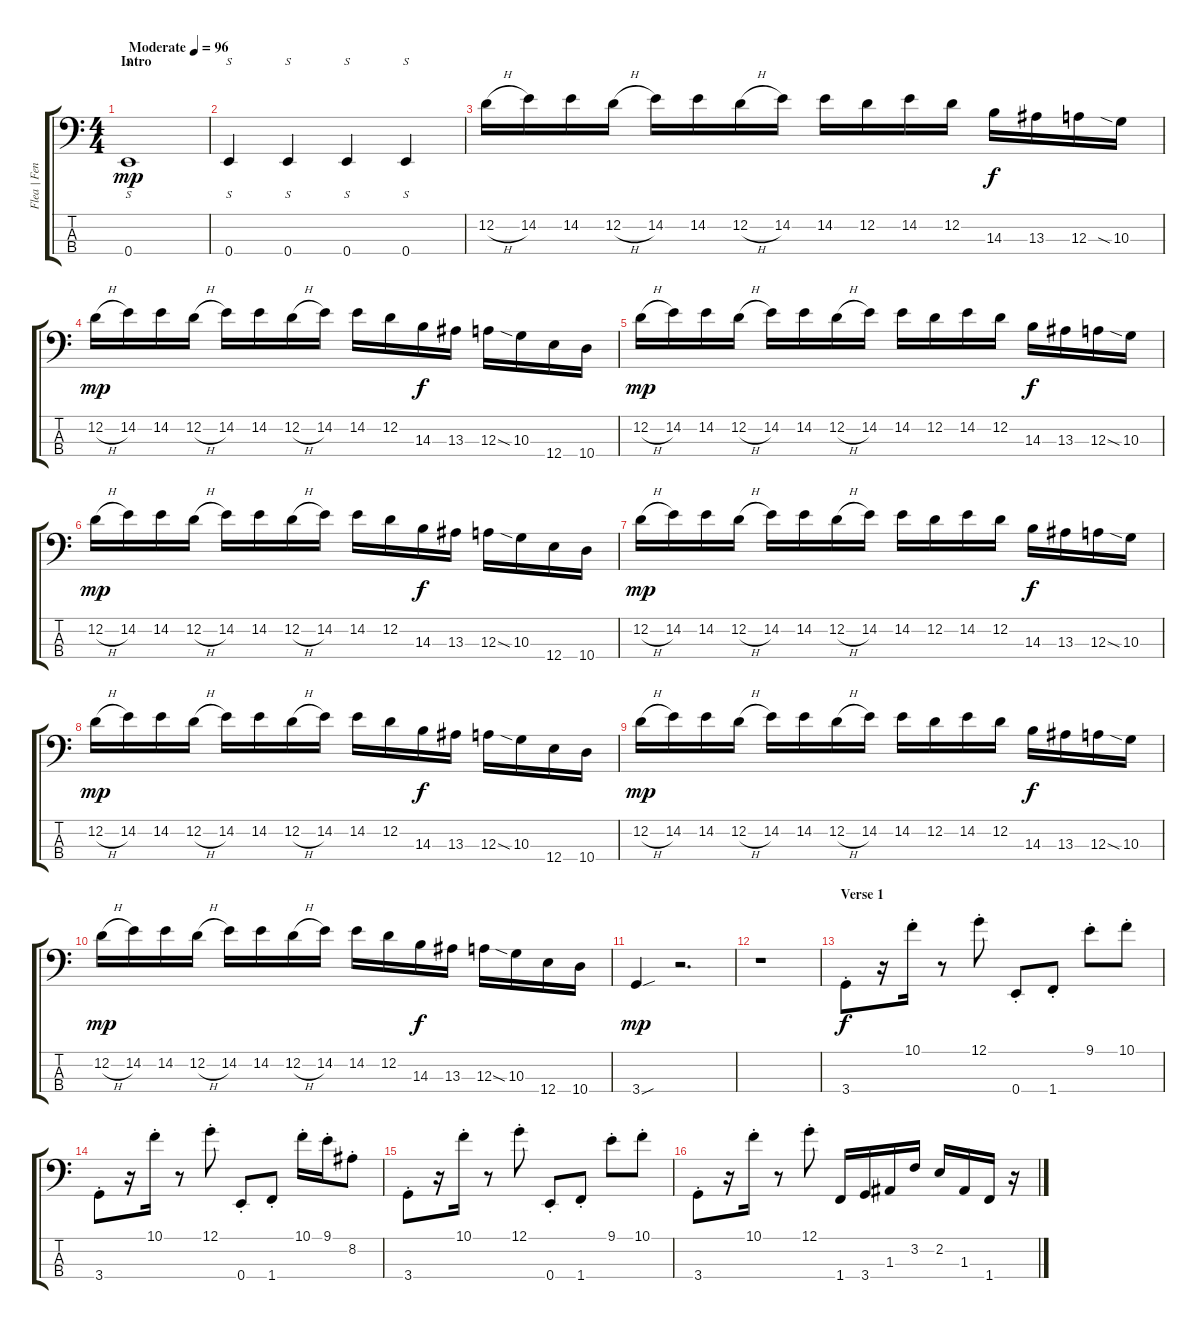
\track ("Flea | Fender Jazz Bass" "Flea | Fen") {instrument electricbassfinger}
\staff {score tabs}
\tuning (G2 D2 A1 E1) {hide}
\ts (4 4)
\section ("" "Intro")
\tempo (96 "Moderate")
\clef f4
\ks c
0.4.1{s dy mp instrument electricbassfinger} |
0.4.4{s} 0.4.4{s} 0.4.4{s} 0.4.4{s} |
12.2{h}.16 14.2.16 14.2.16 12.2{h}.16 14.2.16 14.2.16 12.2{h}.16 14.2.16 14.2.16 12.2.16 14.2.16 12.2.16 14.3.16{dy f} 13.3.16 12.3.16 10.3{sia}.16 |
12.2{h}.16{dy mp} 14.2.16 14.2.16 12.2{h}.16 14.2.16 14.2.16 12.2{h}.16 14.2.16 14.2.16 12.2.16 14.3.16{dy f} 13.3.16 12.3.16 10.3{sia}.16 12.4.16 10.4.16 |
12.2{h}.16{dy mp} 14.2.16 14.2.16 12.2{h}.16 14.2.16 14.2.16 12.2{h}.16 14.2.16 14.2.16 12.2.16 14.2.16 12.2.16 14.3.16{dy f} 13.3.16 12.3.16 10.3{sia}.16 |
12.2{h}.16{dy mp} 14.2.16 14.2.16 12.2{h}.16 14.2.16 14.2.16 12.2{h}.16 14.2.16 14.2.16 12.2.16 14.3.16{dy f} 13.3.16 12.3.16 10.3{sia}.16 12.4.16 10.4.16 |
12.2{h}.16{dy mp} 14.2.16 14.2.16 12.2{h}.16 14.2.16 14.2.16 12.2{h}.16 14.2.16 14.2.16 12.2.16 14.2.16 12.2.16 14.3.16{dy f} 13.3.16 12.3.16 10.3{sia}.16 |
12.2{h}.16{dy mp} 14.2.16 14.2.16 12.2{h}.16 14.2.16 14.2.16 12.2{h}.16 14.2.16 14.2.16 12.2.16 14.3.16{dy f} 13.3.16 12.3.16 10.3{sia}.16 12.4.16 10.4.16 |
12.2{h}.16{dy mp} 14.2.16 14.2.16 12.2{h}.16 14.2.16 14.2.16 12.2{h}.16 14.2.16 14.2.16 12.2.16 14.2.16 12.2.16 14.3.16{dy f} 13.3.16 12.3.16 10.3{sia}.16 |
12.2{h}.16{dy mp} 14.2.16 14.2.16 12.2{h}.16 14.2.16 14.2.16 12.2{h}.16 14.2.16 14.2.16 12.2.16 14.3.16{dy f} 13.3.16 12.3.16 10.3{sia}.16 12.4.16 10.4.16 |
3.4{sou}.4{dy mp} r.2{d} |
r.1 |
\section ("" "Verse 1")
3.4{st}.8{dy f} r.16 10.1{st}.16 r.8 12.1{st}.8 0.4{st}.8 1.4{st}.8 9.1{st}.8 10.1{st}.8 |
3.4{st}.8 r.16 10.1{st}.16 r.8 12.1{st}.8 0.4{st}.8 1.4{st}.8 10.1{st}.16 9.1{st}.16 8.2{st}.8 |
3.4{st}.8 r.16 10.1{st}.16 r.8 12.1{st}.8 0.4{st}.8 1.4{st}.8 9.1{st}.8 10.1{st}.8 |
3.4{st}.8 r.16 10.1{st}.16 r.8 12.1{st}.8 1.4.16 3.4.16 1.3.16 3.2.16 2.2.16 1.3.16 1.4.16 r.16
